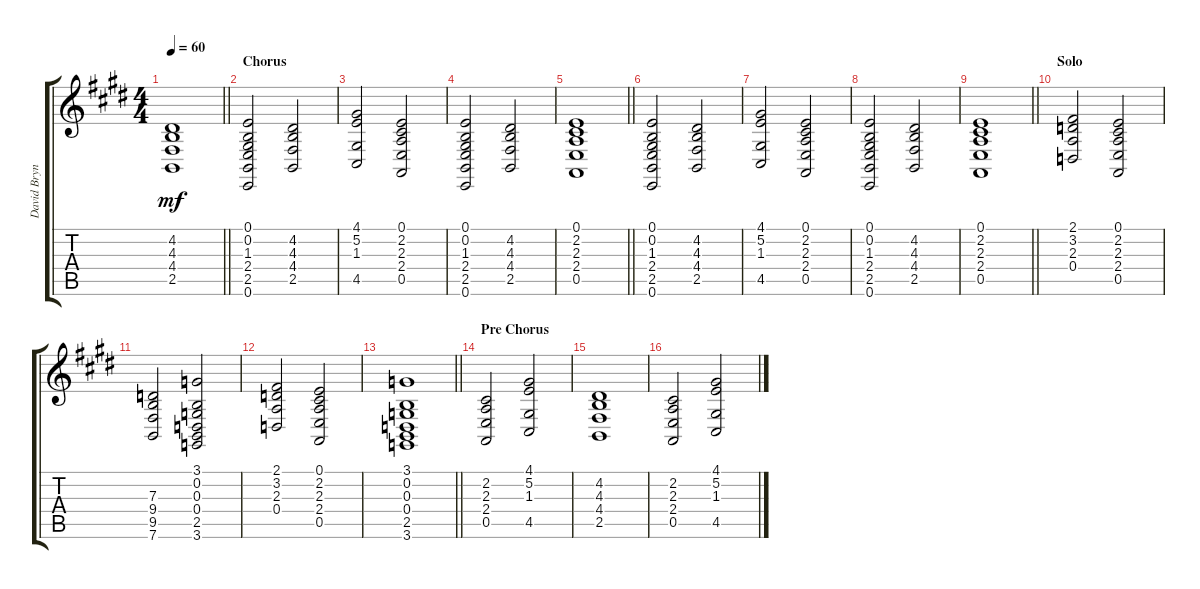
\track ("David Bryne" "David Bryn") {instrument synthstrings2}
\staff {score tabs}
\tuning (E4 B3 G3 D3 A2 E2) {hide}
\ts (4 4)
\tempo 60
\clef g2
\barLineRight lightlight
\ks e
(4.2 4.3 4.4 2.5).1{dy mf} |
\section ("" "Chorus")
(0.1 0.2 1.3 2.4 2.5 0.6).2 (4.2 4.3 4.4 2.5).2 |
(4.1 5.2 1.3 4.5).2 (0.1 2.2 2.3 2.4 0.5).2 |
(0.1 0.2 1.3 2.4 2.5 0.6).2 (4.2 4.3 4.4 2.5).2 |
\barLineRight lightlight
(0.1 2.2 2.3 2.4 0.5).1 |
(0.1 0.2 1.3 2.4 2.5 0.6).2 (4.2 4.3 4.4 2.5).2 |
(4.1 5.2 1.3 4.5).2 (0.1 2.2 2.3 2.4 0.5).2 |
(0.1 0.2 1.3 2.4 2.5 0.6).2 (4.2 4.3 4.4 2.5).2 |
\barLineRight lightlight
(0.1 2.2 2.3 2.4 0.5).1 |
\section ("" "Solo")
(2.1 3.2 2.3 0.4).2 (0.1 2.2 2.3 2.4 0.5).2 |
(7.3 9.4 9.5 7.6).2 (3.1 0.2 0.3 0.4 2.5 3.6).2 |
(2.1 3.2 2.3 0.4).2 (0.1 2.2 2.3 2.4 0.5).2 |
\barLineRight lightlight
(3.1 0.2 0.3 0.4 2.5 3.6).1 |
\section ("" "Pre Chorus")
(2.2 2.3 2.4 0.5).2 (4.1 5.2 1.3 4.5).2 |
(4.2 4.3 4.4 2.5).1 |
(2.2 2.3 2.4 0.5).2 (4.1 5.2 1.3 4.5).2
